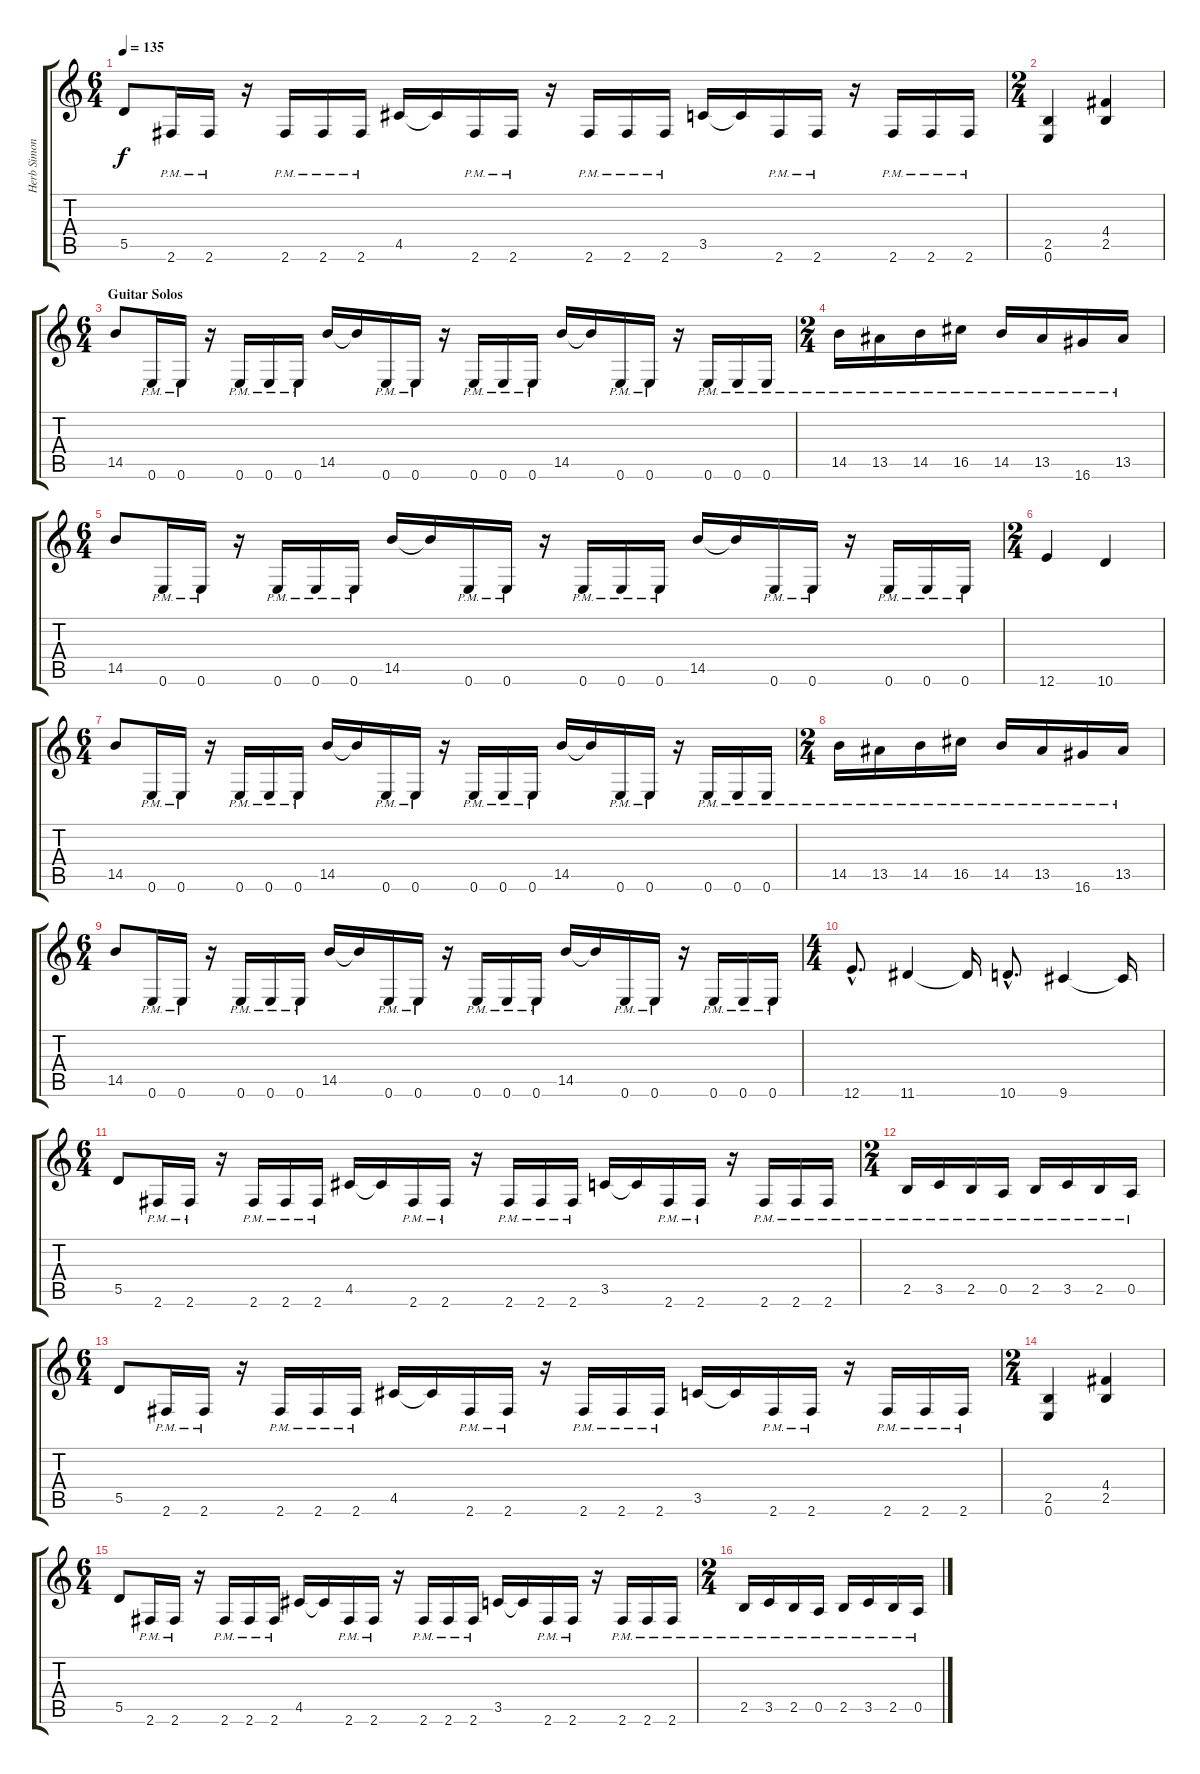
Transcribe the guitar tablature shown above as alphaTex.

\track ("Herb Simonsen" "Herb Simon") {instrument distortionguitar}
\staff {score tabs}
\tuning (E4 B3 G3 D3 A2 E2) {hide}
\ts (6 4)
\tempo 135
\clef g2
\ks c
5.5.8{dy f} 2.6{pm}.16 2.6{pm}.16 r.16 2.6{pm}.16 2.6{pm}.16 2.6{pm}.16 4.5.16 4.5{t}.16 2.6{pm}.16 2.6{pm}.16 r.16 2.6{pm}.16 2.6{pm}.16 2.6{pm}.16 3.5.16 3.5{t}.16 2.6{pm}.16 2.6{pm}.16 r.16 2.6{pm}.16 2.6{pm}.16 2.6{pm}.16 |
\ts (2 4)
(2.5 0.6).4 (4.4 2.5).4 |
\ts (6 4)
\section ("" "Guitar Solos")
14.5.8 0.6{pm}.16 0.6{pm}.16 r.16 0.6{pm}.16 0.6{pm}.16 0.6{pm}.16 14.5.16 14.5{t}.16 0.6{pm}.16 0.6{pm}.16 r.16 0.6{pm}.16 0.6{pm}.16 0.6{pm}.16 14.5.16 14.5{t}.16 0.6{pm}.16 0.6{pm}.16 r.16 0.6{pm}.16 0.6{pm}.16 0.6{pm}.16 |
\ts (2 4)
14.5{pm}.16 13.5{pm}.16 14.5{pm}.16 16.5{pm}.16 14.5{pm}.16 13.5{pm}.16 16.6{pm}.16 13.5{pm}.16 |
\ts (6 4)
14.5.8 0.6{pm}.16 0.6{pm}.16 r.16 0.6{pm}.16 0.6{pm}.16 0.6{pm}.16 14.5.16 14.5{t}.16 0.6{pm}.16 0.6{pm}.16 r.16 0.6{pm}.16 0.6{pm}.16 0.6{pm}.16 14.5.16 14.5{t}.16 0.6{pm}.16 0.6{pm}.16 r.16 0.6{pm}.16 0.6{pm}.16 0.6{pm}.16 |
\ts (2 4)
12.6.4 10.6.4 |
\ts (6 4)
14.5.8 0.6{pm}.16 0.6{pm}.16 r.16 0.6{pm}.16 0.6{pm}.16 0.6{pm}.16 14.5.16 14.5{t}.16 0.6{pm}.16 0.6{pm}.16 r.16 0.6{pm}.16 0.6{pm}.16 0.6{pm}.16 14.5.16 14.5{t}.16 0.6{pm}.16 0.6{pm}.16 r.16 0.6{pm}.16 0.6{pm}.16 0.6{pm}.16 |
\ts (2 4)
14.5{pm}.16 13.5{pm}.16 14.5{pm}.16 16.5{pm}.16 14.5{pm}.16 13.5{pm}.16 16.6{pm}.16 13.5{pm}.16 |
\ts (6 4)
14.5.8 0.6{pm}.16 0.6{pm}.16 r.16 0.6{pm}.16 0.6{pm}.16 0.6{pm}.16 14.5.16 14.5{t}.16 0.6{pm}.16 0.6{pm}.16 r.16 0.6{pm}.16 0.6{pm}.16 0.6{pm}.16 14.5.16 14.5{t}.16 0.6{pm}.16 0.6{pm}.16 r.16 0.6{pm}.16 0.6{pm}.16 0.6{pm}.16 |
\ts (4 4)
12.6{hac}.8{d} 11.6.4 11.6{t}.16 10.6{hac}.8{d} 9.6.4 9.6{t}.16 |
\ts (6 4)
5.5.8 2.6{pm}.16 2.6{pm}.16 r.16 2.6{pm}.16 2.6{pm}.16 2.6{pm}.16 4.5.16 4.5{t}.16 2.6{pm}.16 2.6{pm}.16 r.16 2.6{pm}.16 2.6{pm}.16 2.6{pm}.16 3.5.16 3.5{t}.16 2.6{pm}.16 2.6{pm}.16 r.16 2.6{pm}.16 2.6{pm}.16 2.6{pm}.16 |
\ts (2 4)
2.5{pm}.16 3.5{pm}.16 2.5{pm}.16 0.5{pm}.16 2.5{pm}.16 3.5{pm}.16 2.5{pm}.16 0.5{pm}.16 |
\ts (6 4)
5.5.8 2.6{pm}.16 2.6{pm}.16 r.16 2.6{pm}.16 2.6{pm}.16 2.6{pm}.16 4.5.16 4.5{t}.16 2.6{pm}.16 2.6{pm}.16 r.16 2.6{pm}.16 2.6{pm}.16 2.6{pm}.16 3.5.16 3.5{t}.16 2.6{pm}.16 2.6{pm}.16 r.16 2.6{pm}.16 2.6{pm}.16 2.6{pm}.16 |
\ts (2 4)
(2.5 0.6).4 (4.4 2.5).4 |
\ts (6 4)
5.5.8 2.6{pm}.16 2.6{pm}.16 r.16 2.6{pm}.16 2.6{pm}.16 2.6{pm}.16 4.5.16 4.5{t}.16 2.6{pm}.16 2.6{pm}.16 r.16 2.6{pm}.16 2.6{pm}.16 2.6{pm}.16 3.5.16 3.5{t}.16 2.6{pm}.16 2.6{pm}.16 r.16 2.6{pm}.16 2.6{pm}.16 2.6{pm}.16 |
\ts (2 4)
2.5{pm}.16 3.5{pm}.16 2.5{pm}.16 0.5{pm}.16 2.5{pm}.16 3.5{pm}.16 2.5{pm}.16 0.5{pm}.16
